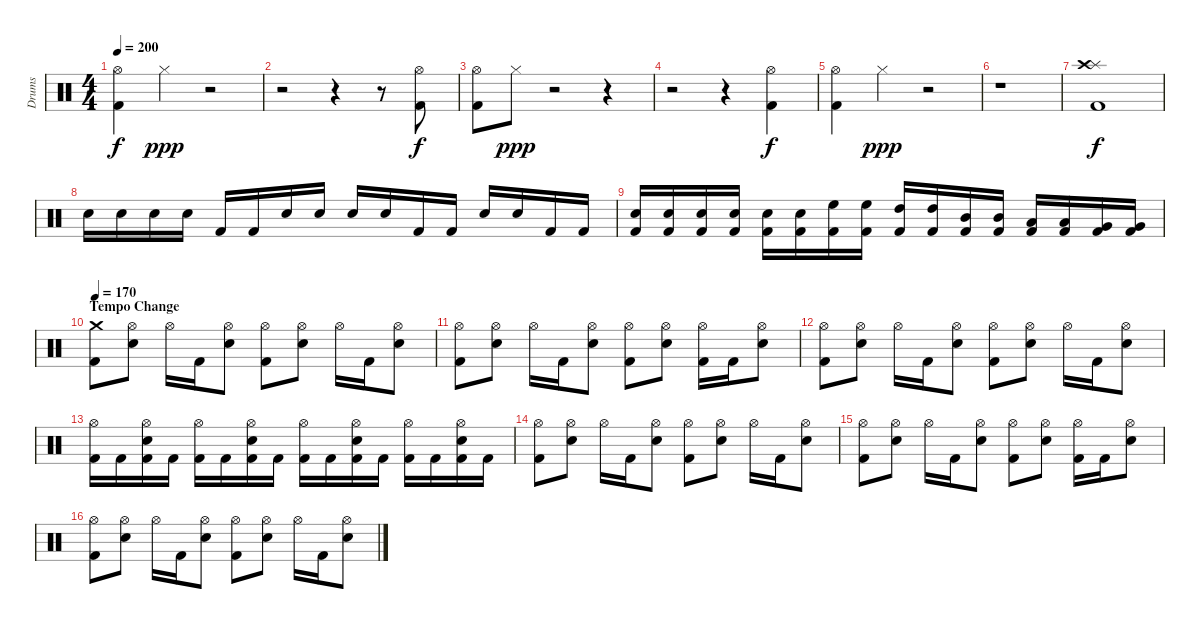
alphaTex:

\track ("Drums" "Drums") {instrument percussion}
\staff {score}
\articulation defaults
\ts (4 4)
\section ("" "")
\tempo 200
\clef neutral
\ks c
("Kick (hit) 2" "Hi-Hat (open)").4{dy f} "Hi-Hat (closed)".4{dy ppp} r.2 |
r.2 r.4 r.8 ("Kick (hit) 2" "Hi-Hat (open)").8{dy f} |
("Kick (hit) 2" "Hi-Hat (open)").8 "Hi-Hat (closed)".8{dy ppp} r.2 r.4 |
r.2 r.4 ("Kick (hit) 2" "Hi-Hat (open)").4{dy f} |
("Kick (hit) 2" "Hi-Hat (open)").4 "Hi-Hat (closed)".4{dy ppp} r.2 |
r.1 |
("Kick (hit) 2" "Splash (hit)" "Crash high (hit)").1{dy f} |
"Snare (hit) 2".16 "Snare (hit) 2".16 "Snare (hit) 2".16 "Snare (hit) 2".16 "Kick (hit) 2".16 "Kick (hit) 2".16 "Snare (hit) 2".16 "Snare (hit) 2".16 "Snare (hit) 2".16 "Snare (hit) 2".16 "Kick (hit) 2".16 "Kick (hit) 2".16 "Snare (hit) 2".16 "Snare (hit) 2".16 "Kick (hit) 2".16 "Kick (hit) 2".16 |
("Kick (hit) 2" "Snare (hit) 2").16 ("Kick (hit) 2" "Snare (hit) 2").16 ("Kick (hit) 2" "Snare (hit) 2").16 ("Kick (hit) 2" "Snare (hit) 2").16 ("Kick (hit) 2" "Snare (hit) 2").16 ("Kick (hit) 2" "Snare (hit) 2").16 ("Kick (hit) 2" "High Floor Tom (hit)").16 ("Kick (hit) 2" "High Floor Tom (hit)").16 ("Kick (hit) 2" "High Tom (hit)").16 ("Kick (hit) 2" "High Tom (hit)").16 ("Kick (hit) 2" "Mid Tom (hit)").16 ("Kick (hit) 2" "Mid Tom (hit)").16 ("Kick (hit) 2" "Low Tom (hit)").16 ("Kick (hit) 2" "Low Tom (hit)").16 ("Kick (hit) 2" "Very Low Tom (hit)").16 ("Kick (hit) 2" "Very Low Tom (hit)").16 |
\section ("" "Tempo Change")
\tempo 170
("Kick (hit) 2" "Crash medium (hit)").8 ("Snare (hit) 2" "Hi-Hat (open)").8 "Hi-Hat (open)".16 "Kick (hit) 2".16 ("Snare (hit) 2" "Hi-Hat (open)").8 ("Kick (hit) 2" "Hi-Hat (open)").8 ("Snare (hit) 2" "Hi-Hat (open)").8 "Hi-Hat (open)".16 "Kick (hit) 2".16 ("Snare (hit) 2" "Hi-Hat (open)").8 |
("Kick (hit) 2" "Hi-Hat (open)").8 ("Snare (hit) 2" "Hi-Hat (open)").8 "Hi-Hat (open)".16 "Kick (hit) 2".16 ("Snare (hit) 2" "Hi-Hat (open)").8 ("Kick (hit) 2" "Hi-Hat (open)").8 ("Snare (hit) 2" "Hi-Hat (open)").8 ("Kick (hit) 2" "Hi-Hat (open)").16 "Kick (hit) 2".16 ("Snare (hit) 2" "Hi-Hat (open)").8 |
("Kick (hit) 2" "Hi-Hat (open)").8 ("Snare (hit) 2" "Hi-Hat (open)").8 "Hi-Hat (open)".16 "Kick (hit) 2".16 ("Snare (hit) 2" "Hi-Hat (open)").8 ("Kick (hit) 2" "Hi-Hat (open)").8 ("Snare (hit) 2" "Hi-Hat (open)").8 "Hi-Hat (open)".16 "Kick (hit) 2".16 ("Snare (hit) 2" "Hi-Hat (open)").8 |
("Kick (hit) 2" "Hi-Hat (open)").16 "Kick (hit) 2".16 ("Kick (hit) 2" "Snare (hit) 2" "Hi-Hat (open)").16 "Kick (hit) 2".16 ("Kick (hit) 2" "Hi-Hat (open)").16 "Kick (hit) 2".16 ("Kick (hit) 2" "Snare (hit) 2" "Hi-Hat (open)").16 "Kick (hit) 2".16 ("Kick (hit) 2" "Hi-Hat (open)").16 "Kick (hit) 2".16 ("Kick (hit) 2" "Snare (hit) 2" "Hi-Hat (open)").16 "Kick (hit) 2".16 ("Kick (hit) 2" "Hi-Hat (open)").16 "Kick (hit) 2".16 ("Kick (hit) 2" "Snare (hit) 2" "Hi-Hat (open)").16 "Kick (hit) 2".16 |
("Kick (hit) 2" "Hi-Hat (open)").8 ("Snare (hit) 2" "Hi-Hat (open)").8 "Hi-Hat (open)".16 "Kick (hit) 2".16 ("Snare (hit) 2" "Hi-Hat (open)").8 ("Kick (hit) 2" "Hi-Hat (open)").8 ("Snare (hit) 2" "Hi-Hat (open)").8 "Hi-Hat (open)".16 "Kick (hit) 2".16 ("Snare (hit) 2" "Hi-Hat (open)").8 |
("Kick (hit) 2" "Hi-Hat (open)").8 ("Snare (hit) 2" "Hi-Hat (open)").8 "Hi-Hat (open)".16 "Kick (hit) 2".16 ("Snare (hit) 2" "Hi-Hat (open)").8 ("Kick (hit) 2" "Hi-Hat (open)").8 ("Snare (hit) 2" "Hi-Hat (open)").8 ("Kick (hit) 2" "Hi-Hat (open)").16 "Kick (hit) 2".16 ("Snare (hit) 2" "Hi-Hat (open)").8 |
("Kick (hit) 2" "Hi-Hat (open)").8 ("Snare (hit) 2" "Hi-Hat (open)").8 "Hi-Hat (open)".16 "Kick (hit) 2".16 ("Snare (hit) 2" "Hi-Hat (open)").8 ("Kick (hit) 2" "Hi-Hat (open)").8 ("Snare (hit) 2" "Hi-Hat (open)").8 "Hi-Hat (open)".16 "Kick (hit) 2".16 ("Snare (hit) 2" "Hi-Hat (open)").8
